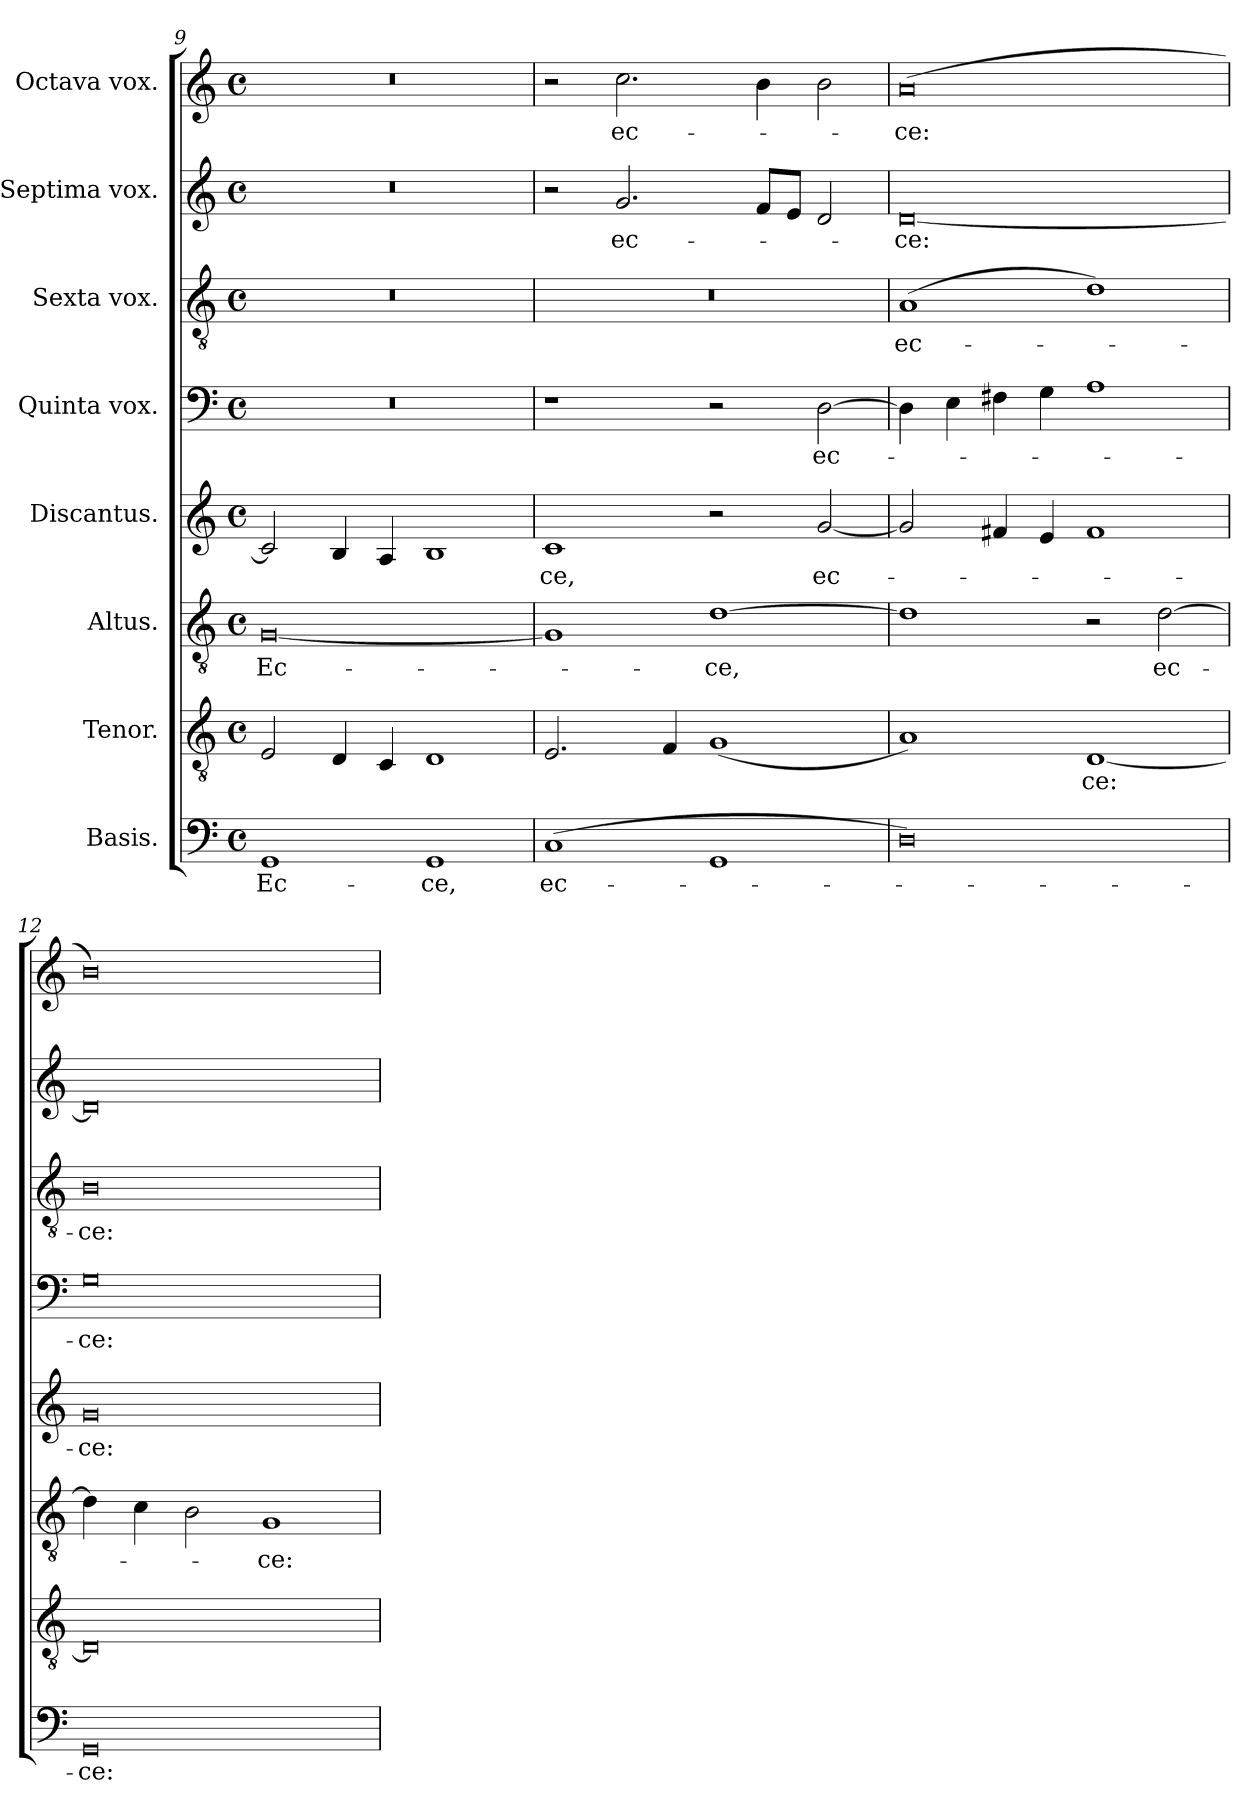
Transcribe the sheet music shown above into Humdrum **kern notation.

**kern	**text	**kern	**text	**kern	**text	**kern	**text	**kern	**text	**kern	**text	**kern	**text	**kern	**text
*part8	*part8	*part7	*part7	*part6	*part6	*part5	*part5	*part4	*part4	*part3	*part3	*part2	*part2	*part1	*part1
*staff8	*staff8	*staff7	*staff7	*staff6	*staff6	*staff5	*staff5	*staff4	*staff4	*staff3	*staff3	*staff2	*staff2	*staff1	*staff1
*I"Basis.	*	*I"Tenor.	*	*I"Altus.	*	*I"Discantus.	*	*I"Quinta vox.	*	*I"Sexta vox.	*	*I"Septima vox.	*	*I"Octava vox.	*
*clefF4	*	*clefGv2	*	*clefGv2	*	*clefG2	*	*clefF4	*	*clefGv2	*	*clefG2	*	*clefG2	*
*k[]	*	*k[]	*	*k[]	*	*k[]	*	*k[]	*	*k[]	*	*k[]	*	*k[]	*
*M4/2	*	*M4/2	*	*M4/2	*	*M4/2	*	*M4/2	*	*M4/2	*	*M4/2	*	*M4/2	*
*met(c)	*	*met(c)	*	*met(c)	*	*met(c)	*	*met(c)	*	*met(c)	*	*met(c)	*	*met(c)	*
=9	=9	=9	=9	=9	=9	=9	=9	=9	=9	=9	=9	=9	=9	=9	=9
!	!LO:LY:b	!	!	!	!LO:LY:b	!	!	!	!	!	!	!	!	!	!
1GG	Ec-	2E/	.	[0G	Ec-	2c/]	.	0r	.	0r	.	0r	.	0r	.
.	.	4D/	.	.	.	4B/	.	.	.	.	.	.	.	.	.
.	.	4C/	.	.	.	4A/	.	.	.	.	.	.	.	.	.
!	!LO:LY:b	!	!	!	!	!	!	!	!	!	!	!	!	!	!
1GG	-ce,	1D	.	.	.	1B	.	.	.	.	.	.	.	.	.
=10	=10	=10	=10	=10	=10	=10	=10	=10	=10	=10	=10	=10	=10	=10	=10
!	!LO:LY:b	!	!	!	!	!	!LO:LY:b	!	!	!	!	!	!	!	!
(1C	ec-	2.E/	.	1G]	.	1c	-ce,	1r	.	0r	.	2r	.	2r	.
!	!	!	!	!	!	!	!	!	!	!	!	!	!LO:LY:b	!	!LO:LY:b
.	.	.	.	.	.	.	.	.	.	.	.	2.g/	ec-	2.cc\	ec-
.	.	4F/	.	.	.	.	.	.	.	.	.	.	.	.	.
!	!	!	!	!	!LO:LY:b	!	!	!	!	!	!	!	!	!	!
1GG	.	(1G	.	[1d	-ce,	2r	.	2r	.	.	.	.	.	.	.
.	.	.	.	.	.	.	.	.	.	.	.	8f/L	.	4b\	.
.	.	.	.	.	.	.	.	.	.	.	.	8e/J	.	.	.
!	!	!	!	!	!	!	!LO:LY:b	!	!LO:LY:b	!	!	!	!	!	!
.	.	.	.	.	.	[2g/	ec-	[2D\	ec-	.	.	2d/	.	2b\	.
=11	=11	=11	=11	=11	=11	=11	=11	=11	=11	=11	=11	=11	=11	=11	=11
!	!	!	!	!	!	!	!	!	!	!	!LO:LY:b	!	!LO:LY:b	!	!LO:LY:b
0D)	.	1A)	.	1d]	.	2g/]	.	4D\]	.	(1A	ec-	[0d	-ce:	(0a	-ce:
.	.	.	.	.	.	.	.	4E\	.	.	.	.	.	.	.
.	.	.	.	.	.	4f#X/	.	4F#X\	.	.	.	.	.	.	.
.	.	.	.	.	.	4e/	.	4G\	.	.	.	.	.	.	.
!	!	!	!LO:LY:b	!	!	!	!	!	!	!	!	!	!	!	!
.	.	[1D	-ce:	2r	.	1f#	.	1A	.	1d)	.	.	.	.	.
!	!	!	!	!	!LO:LY:b	!	!	!	!	!	!	!	!	!	!
.	.	.	.	[2d\	ec-	.	.	.	.	.	.	.	.	.	.
=12	=12	=12	=12	=12	=12	=12	=12	=12	=12	=12	=12	=12	=12	=12	=12
!	!LO:LY:b	!	!	!	!	!	!LO:LY:b	!	!LO:LY:b	!	!LO:LY:b	!	!	!	!
0GG	-ce:	0D]	.	4d\]	.	0g	-ce:	0G	-ce:	0B	-ce:	0d]	.	0b)	.
.	.	.	.	4c\	.	.	.	.	.	.	.	.	.	.	.
.	.	.	.	2B\	.	.	.	.	.	.	.	.	.	.	.
!	!	!	!	!	!LO:LY:b	!	!	!	!	!	!	!	!	!	!
.	.	.	.	1G	-ce:	.	.	.	.	.	.	.	.	.	.
=	=	=	=	=	=	=	=	=	=	=	=	=	=	=	=
*-	*-	*-	*-	*-	*-	*-	*-	*-	*-	*-	*-	*-	*-	*-	*-
